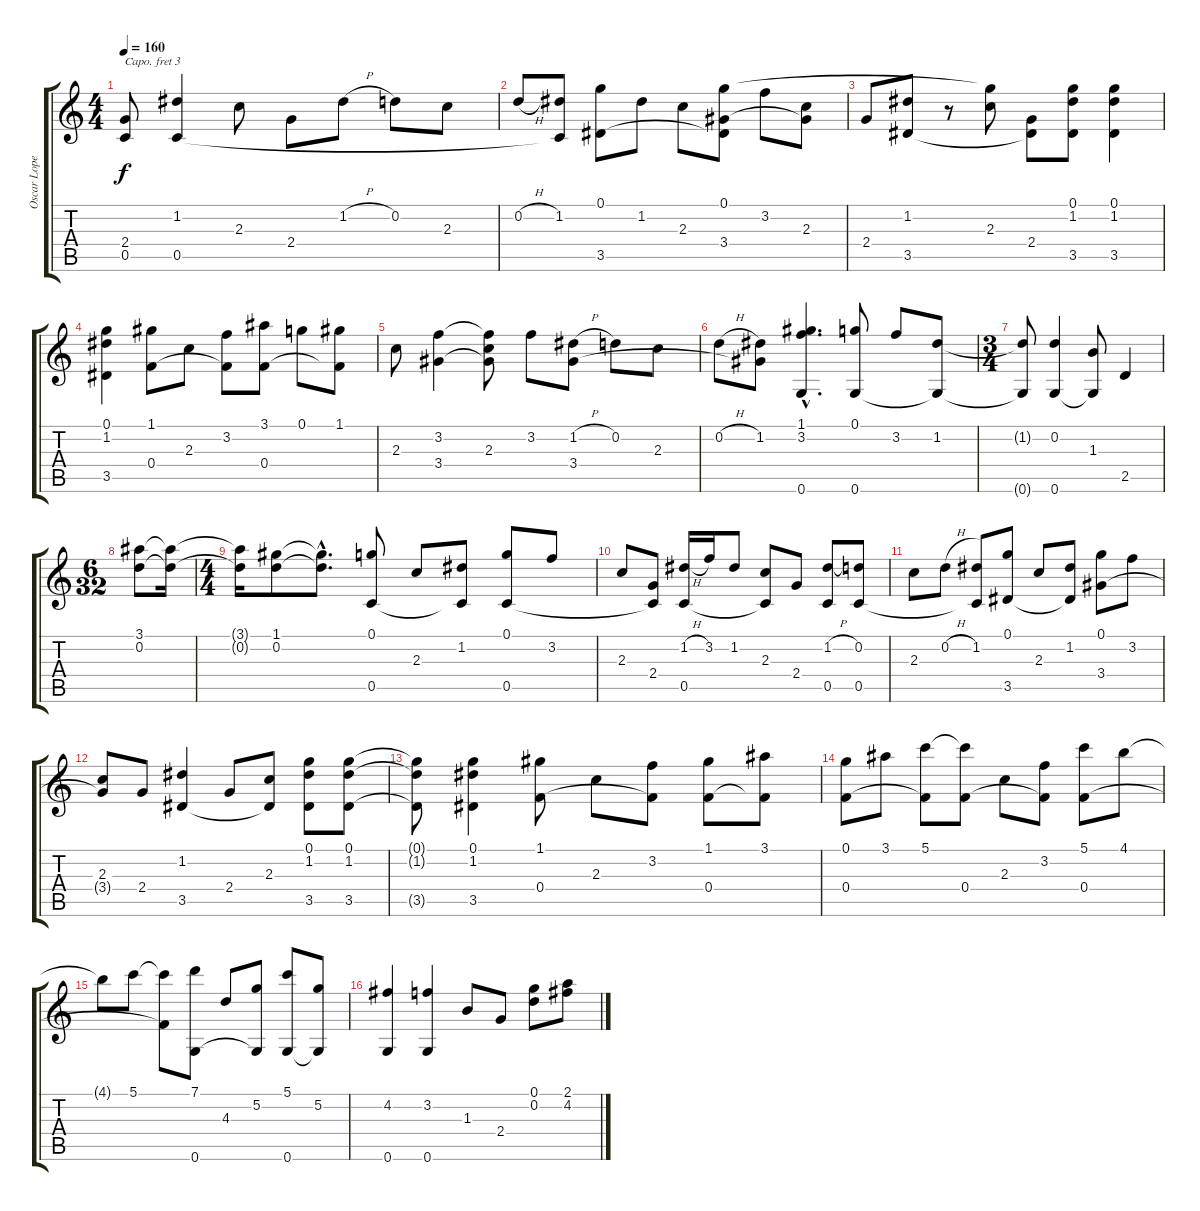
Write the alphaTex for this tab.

\track ("Oscar Lopez" "Oscar Lope") {instrument acousticguitarnylon}
\staff {score tabs}
\capo 3
\tuning (E4 B3 G3 D3 A2 E2) {hide}
\ts (4 4)
\tempo 160
\clef g2
\ks c
(2.4 0.5{t}).8{dy f} (1.2 0.5).4 2.3.8 2.4.8 1.2{h}.8 0.2.8 2.3.8 |
0.2{h}.8 (1.2 0.5{t}).8 (0.1 3.5).8 1.2.8 2.3.8 (0.1 3.4 3.5{t}).8 3.2.8 (2.3 3.4{t}).8 |
2.4.8 (1.2 3.5).8 r.8 (0.1{t} 2.3).8 (2.4 3.5{t}).8 (0.1 1.2 3.5).8 (0.1 1.2 3.5).4 |
(0.1 1.2 3.5).4 (1.1 0.4).8 2.3.8 (3.2 0.4{t}).8 (3.1 0.4).8 0.1.8 (1.1 0.4{t}).8 |
2.3.8 (3.2 3.4).4 (3.2{t} 2.3 3.4{t}).8 3.2.8 (1.2{h} 3.4).8 0.2.8 2.3.8 |
0.2{h}.8 (1.2 3.4{t}).8 (1.1{hac} 3.2{hac} 0.6{hac}).4{d} (0.1 0.6).8 3.2.8 (1.2 0.6{t}).8 |
\ts (3 4)
(1.2{t} 0.6{t}).8 (0.2 0.6).4 (1.3 0.6{t}).8 2.5.4 |
\ts (6 32)
(3.1 0.2).8 (3.1{t} 0.2{t}).16 |
\ts (4 4)
(3.1{t} 0.2{t}).16 (1.1 0.2).8 (1.1{hac t} 0.2{hac t}).8{d} (0.1 0.5).8 2.3.8 (1.2 0.5{t}).8 (0.1 0.5).8 3.2.8 |
2.3.8 (2.4 0.5{t}).8 (1.2{h} 0.5).16 3.2.16 1.2.8 (2.3 0.5{t}).8 2.4.8 (1.2{h} 0.5).8 (0.2 0.5).8 |
2.3.8 0.2{h}.8 (1.2 0.5{t}).8 (0.1 3.5).8 2.3.8 (1.2 3.5{t}).8 (0.1 3.4).8 3.2.8 |
(2.3 3.4{t}).8 2.4.8 (1.2 3.5).4 2.4.8 (2.3 3.5{t}).8 (0.1 1.2 3.5).8 (0.1 1.2 3.5).8 |
(0.1{t} 1.2{t} 3.5{t}).8 (0.1 1.2 3.5).4 (1.1 0.4).8 2.3.8 (3.2 0.4{t}).8 (1.1 0.4).8 (3.1 0.4{t}).8 |
(0.1 0.4).8 3.1.8 (5.1 0.4{t}).8 (5.1{t} 0.4).8 2.3.8 (3.2 0.4{t}).8 (5.1 0.4).8 4.1.8 |
4.1{t}.8 5.1.8 (5.1{t} 0.4{t}).8 (7.1 0.6).8 4.3.8 (5.2 0.6{t}).8 (5.1 0.6).8 (5.2 0.6{t}).8 |
(4.2 0.6).4 (3.2 0.6).4 1.3.8 2.4.8 (0.1 0.2).8 (2.1 4.2).8
